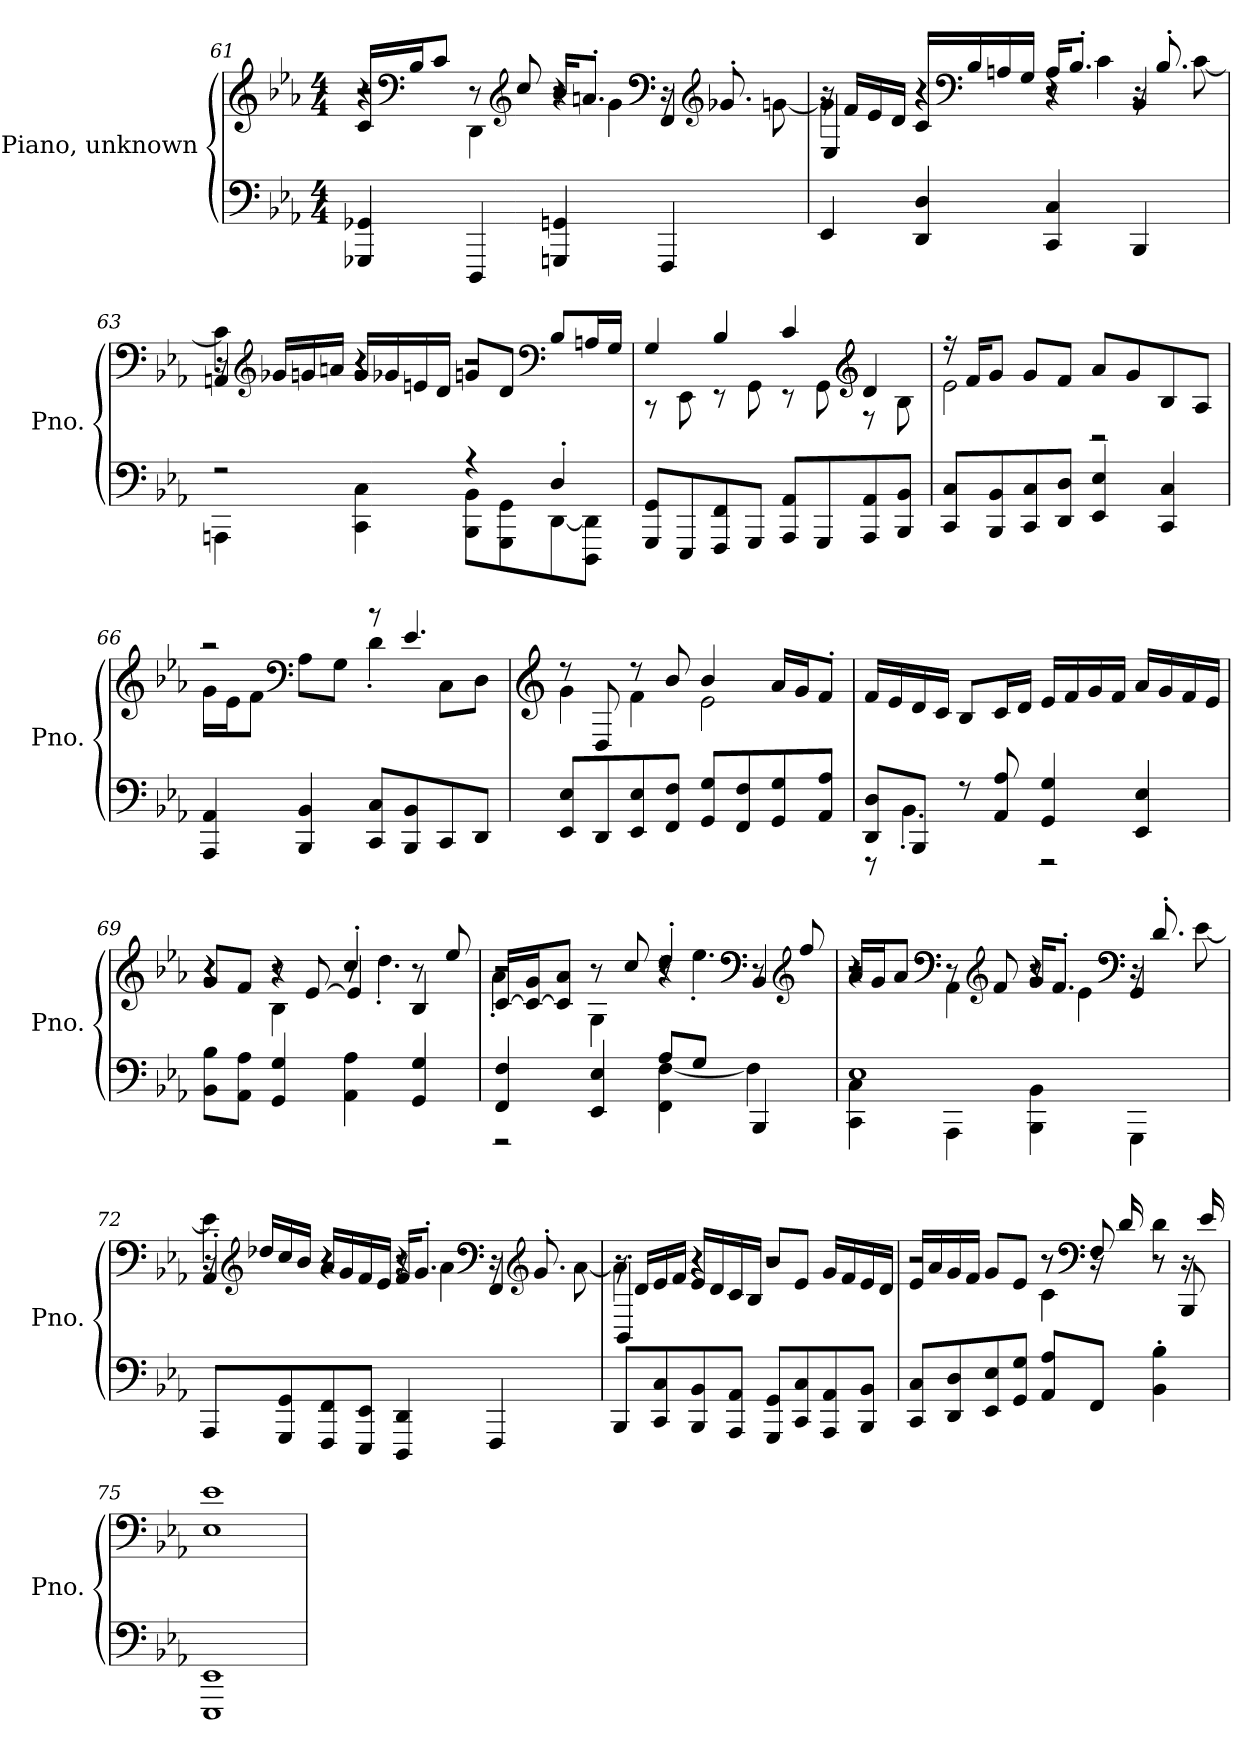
**kern	**kern
*part1	*part1
*staff2	*staff1
*I"Piano, unknown	*
*I'Pno.	*
!!LO:LB:g=z
*clefF4	*clefG2
*k[b-e-a-]	*k[b-e-a-]
*M4/4	*M4/4
=61	=61
*	*^
*	*	*^
4GGG-X/ 4GG-X/	16c/LL	4r	2r
*	*clefF4	*	*
.	16B-/J	.	.
.	8c/J	.	.
4DDD/	8r	4DD\	.
*	*clefG2	*	*
.	8cc/	.	.
4GGGn/ 4GGn/	16b-/KL	8r	4r
.	8.an'/J	.	.
.	.	4g\	.
*	*clefF4	*	*
4FFF/	16r	.	4FF/
*	*clefG2	*	*
.	8.g-X'/	.	.
.	.	[8gn\	.
=62	=62	=62	=62
4EE-/	16r	4g\]	4E-/
.	16f/LL	.	.
.	16e-/	.	.
.	16d/JJ	.	.
4DD/ 4D/	16c/LL	4r	4r
*	*clefF4	*	*
.	16B-/	.	.
.	16An/	.	.
.	16G/JJ	.	.
4CC/ 4C/	16A/KL	8r	4r
.	8.B-'/J	.	.
.	.	4c\	.
4BBB-/	16r	.	4BB-/
.	8.B-'/	.	.
.	.	[8c\	.
!!LO:PB:g=z	!!	!!
=63	=63	=63	=63
*^	*	*	*
2r	4AAAn\	16r	4c\]	4AAn/
*	*	*clefG2	*	*
.	.	16g-X/LL	.	.
.	.	16gn/	.	.
.	.	16an/JJ	.	.
.	4CC\ 4C\	16g/LL	4r	4r
.	.	16g-X/	.	.
.	.	16en/	.	.
.	.	16d/JJ	.	.
4r	8BBB-\ 8BB-\L	8gn/L	2r	2r
.	8GGG\ 8GG\	8d/J	.	.
*	*	*clefF4	*	*
4D'/	[8DD\	8B-/L	.	.
.	8DDD\ 8DD\]J	16An/L	.	.
.	.	16G/JJ	.	.
*v	*v	*	*	*
*	*	*v	*v
=64	=64	=64
8GGG/ 8GG/L	4G/	8r
8EEE-/	.	8EE-\
8FFF/ 8FF/	4B-/	8r
8GGG/J	.	8GG\
8AAA-/ 8AA-/L	4c/	8r
8GGG/	.	8GG\
*	*clefG2	*
8AAA-/ 8AA-/	4d/	8r
8BBB-/ 8BB-/J	.	8B-\
!!LO:LB:g=z	!!
=65	=65	=65
8CC/ 8C/L	16r	2e-\
.	16f/KL	.
8BBB-/ 8BB-/	8g/J	.
8CC/ 8C/	8g/L	.
8DD/ 8D/J	8f/J	.
4EE-/ 4E-/	8a-/L	2r
.	8g/	.
4CC/ 4C/	8B-/	.
.	8A-/J	.
=66	=66	=66
4AAA-/ 4AA-/	2r	16g\LL
.	.	16e-\J
.	.	8f\J
*	*clefF4	*
4BBB-/ 4BB-/	.	8A-\L
.	.	8G\J
8CC/ 8C/L	8r	4d'\
8BBB-/ 8BB-/	4.e-/	.
8CC/	.	8C\L
8DD/J	.	8D\J
=67	=67	=67
*	*clefG2	*
8EE-/ 8E-/L	8r	4g\
8DD/	8D/	.
8EE-/ 8E-/	8r	4f\
8FF/ 8F/J	8b-/	.
8GG/ 8G/L	4b-/	2e-\
8FF/ 8F/	.	.
8GG/ 8G/	16a-/LL	.
.	16g/J	.
8AA-/ 8A-/J	8f'/J	.
*	*v	*v
!!LO:LB:g=z
=68	=68
*^	*
8DD/ 8D/L	8r	16f/LL
.	.	16e-/
8BBB-/J	4.BB-'\	16d/
.	.	16c/JJ
8r	.	8B-/L
8AA-/ 8A-/	.	16c/L
.	.	16d/JJ
4GG/ 4G/	2r	16e-/LL
.	.	16f/
.	.	16g/
.	.	16f/JJ
4EE-/ 4E-/	.	16a-/LL
.	.	16g/
.	.	16f/
.	.	16e-/JJ
*v	*v	*
=69	=69
*	*^
*	*	*^
8BB-\ 8B-\L	8g/L	4r	4r
8AA-\ 8A-\J	8f/J	.	.
4GG/ 4G/	4r	4B-\	8r
.	.	.	[8e-/
4AA-\ 4A-\	4cc'/	8r	4e-/]
.	.	4.dd'\	.
4GG/ 4G/	8r	.	4B-/
.	8ee-/	.	.
=70	=70	=70	=70
*^	*	*	*
4FF/ 4F/	2r	[16c/LL	4a-'\	2r
.	.	16c/_ 16g/J	.	.
.	.	8c/] 8a-/J	.	.
4EE-/ 4E-/	.	8r	4G\	.
.	.	8cc/	.	.
8A-/L	4FF\ [4F\	4dd'/	8r	4r
8G/J	.	.	4.ee-'\	.
*	*	*clefF4	*	*
4BBB-/	4F\]	8r	.	4BB-/
*	*	*clefG2	*	*
.	.	8ff/	.	.
!!LO:LB:g=z	!!	!!
=71	=71	=71	=71	=71
1E-	4CC\ 4C\	16a-/LL	4r	2r
.	.	16g/J	.	.
.	.	8a-/J	.	.
*	*	*clefF4	*	*
.	4AAA-\	8r	4AA-\	.
*	*	*clefG2	*	*
.	.	8f/	.	.
.	4BBB-\ 4BB-\	16g/KL	8r	4r
.	.	8.f'/J	.	.
.	.	.	4e-\	.
*	*	*clefF4	*	*
.	4GGG\	16r	.	4GG/
.	.	8.d'/	.	.
.	.	.	[8e-\	.
*v	*v	*	*	*
=72	=72	=72	=72
8AAA-/L	16r	4e-\]	4AA-'/
*	*clefG2	*	*
.	16dd-X/LL	.	.
8GGG/ 8GG/	16cc/	.	.
.	16b-/JJ	.	.
8FFF/ 8FF/	16a-/LL	4r	4r
.	16g/	.	.
8EEE-/ 8EE-/J	16f/	.	.
.	16e-/JJ	.	.
4DDD/ 4DD/	16f/KL	8r	4r
.	8.g'/J	.	.
.	.	4a-\	.
*	*clefF4	*	*
4FFF/	16r	.	4FF/
*	*clefG2	*	*
.	8.g'/	.	.
.	.	[8a-\	.
!!LO:LB:g=z	!!	!!
=73	=73	=73	=73
8BBB-/L	16r	4a-\]	4BB-'/
.	16d/LL	.	.
8CC/ 8C/	16e-/	.	.
.	16f/JJ	.	.
8BBB-/ 8BB-/	16e-/LL	4r	4r
.	16d/	.	.
8AAA-/ 8AA-/J	16c/	.	.
.	16B-/JJ	.	.
8GGG/ 8GG/L	8b-/L	2r	2r
8CC/ 8C/	8e-/J	.	.
8AAA-/ 8AA-/	16g/LL	.	.
.	16f/	.	.
8BBB-/ 8BB-/J	16e-/	.	.
.	16d/JJ	.	.
=74	=74	=74	=74
8CC/ 8C/L	16e-/LL	2r	2r
.	16a-/	.	.
8DD/ 8D/	16g/	.	.
.	16f/JJ	.	.
8EE-/ 8E-/	8g/L	.	.
8GG/ 8G/J	8e-/J	.	.
8AA-/ 8A-/L	8r	4c\	8r
*	*clefF4	*	*
8FF/J	16r	.	8F/
.	16d/	.	.
4BB-\' 4B-\'	8r	4d\	8r
.	16r	.	8BBB-/
.	16e-/	.	.
*	*v	*v	*v
=75	=75
1EEE- 1EE-	1E- 1e-
=	=
*-	*-
